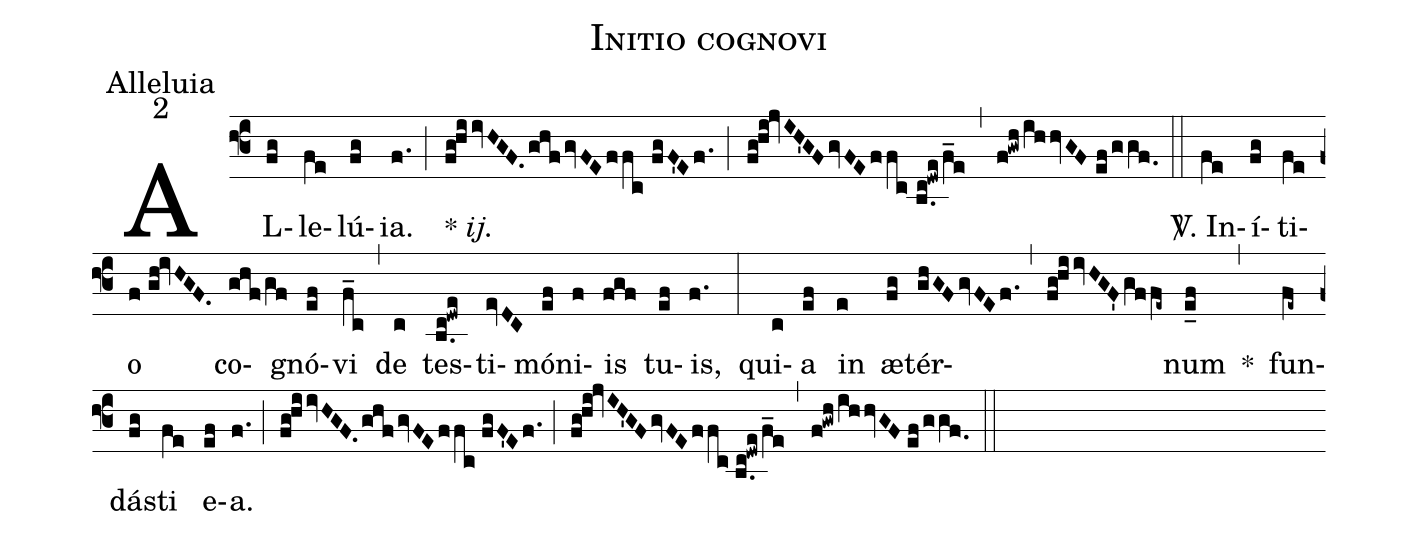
name: Initio cognovi;
office-part: Alleluia;
mode: 2;
%%
(f3) AL(fg)le(fe)lú(fg)ia.(f.) (;) {*}~<i>ij.</i>(fg!hiivHGF.ghfgvFEffc//fgF'Ef.) (;) (fg!hi!jvIH'GFgvFEffc//b.c!dwe/f_e) (,) (f!gwh/ihhvGF//ef/ggf.0) (::)
<sp>V/</sp>. In(fe)í(fg)ti(fe)o(f//gh!ivHGF.) co(ghf/gf)gnó(ef)vi(f_c) (,) de(c) tes(b.c!dwe)ti(evDC)mó(ef)ni(f)is(fgf) tu(ef)is,(f.) (:)
qui(c)a(ef) in(e) æ(fg)tér(ghGFgvFEf.)(,)(fg!hiivHGF'gffe~)num(e_f) *(,)
fun(fe~)dás(fg)ti(fe) e(ef)a.(f.) (;) (fg!hiivHGF.ghfgvFEffc//fgF'Ef.) (;) (fg!hi!jvIH'GFgvFEffc//b.c!dwe/f_e) (,) (f!gwh/ihhvGF//ef/ggf.0) (::)
